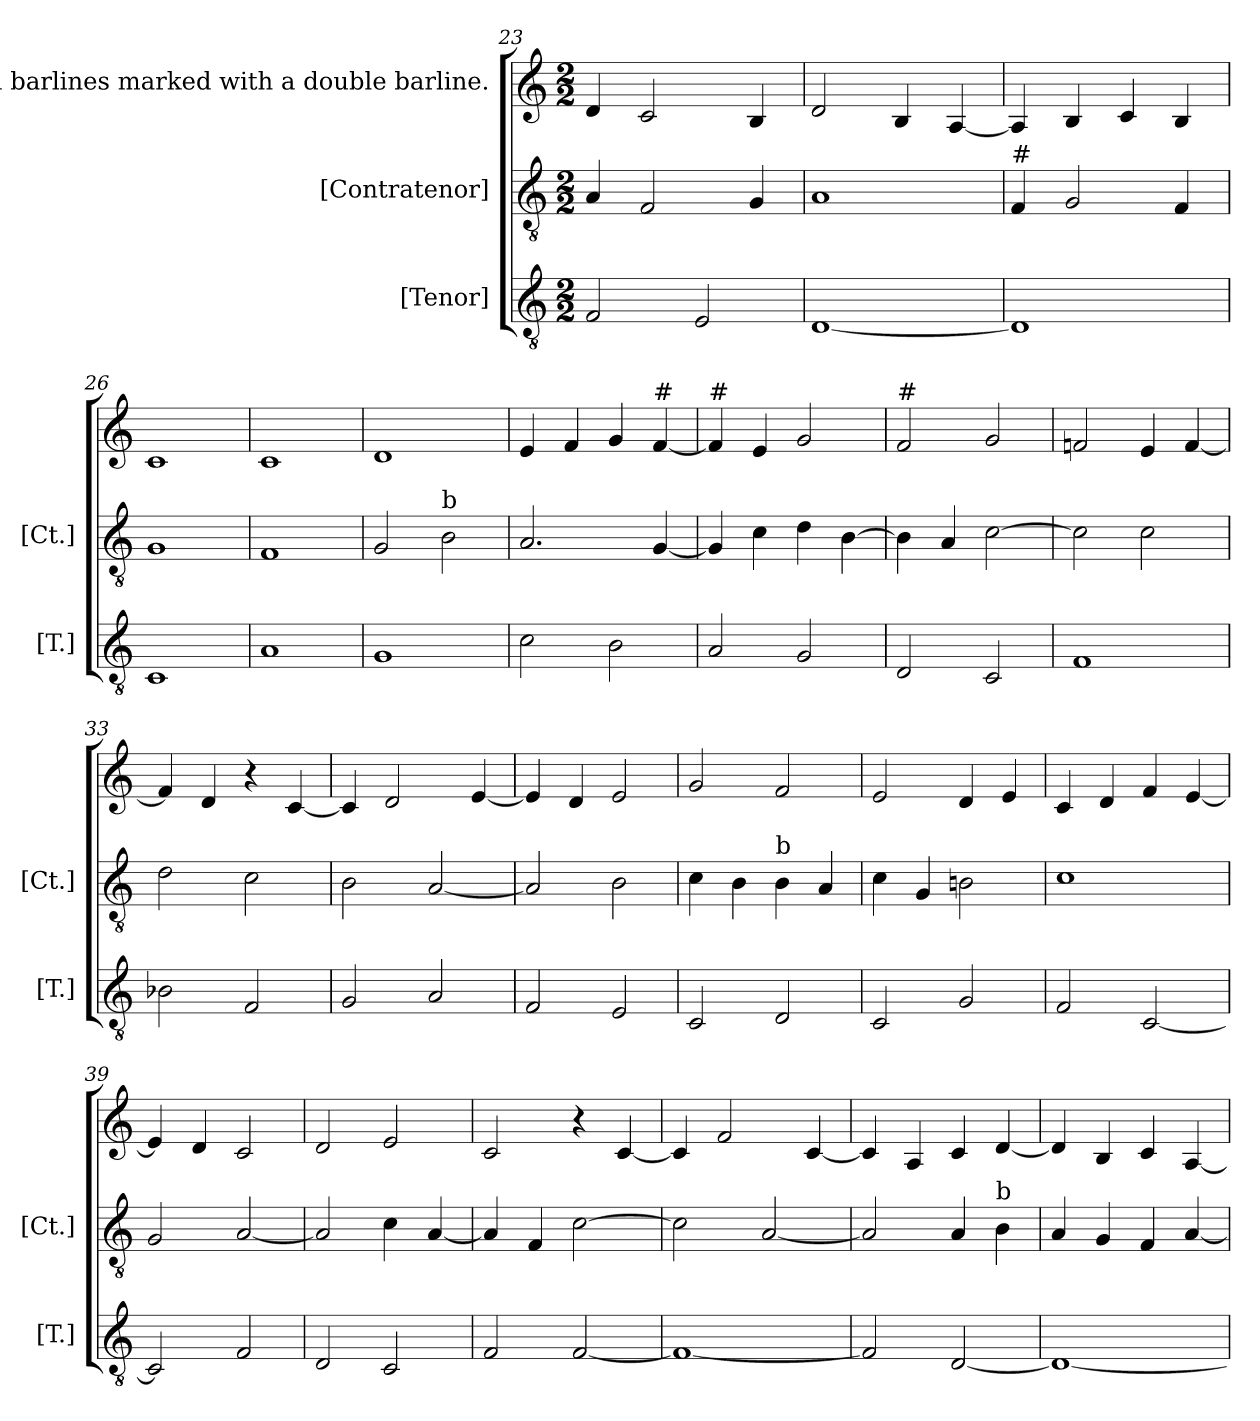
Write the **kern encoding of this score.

**kern	**kern	**kern
*part3	*part2	*part1
*staff3	*staff2	*staff1
*I"[Tenor]	*I"[Contratenor]	*I"Original barlines marked with a double barline.
*I'[T.]	*I'[Ct.]	*
*clefGv2	*clefGv2	*clefG2
*M2/2	*M2/2	*M2/2
=23	=23	=23
2F/	4A/	4d/
.	2F/	2c/
2E/	.	.
.	4G/	4B/
=24	=24	=24
[1D	1A	2d/
.	.	4B/
.	.	[4A/
=25	=25	=25
!	!LO:TX:a:t=#	!
1D]	4F/	4A/]
.	2G/	4B/
.	.	4c/
.	4F/	4B/
=26	=26	=26
1C	1G	1c
!!LO:LB:g=z
=27	=27	=27
1A	1F	1c
=28	=28	=28
1G	2G/	1d
!	!LO:TX:a:t=b	!
.	2B\	.
=29	=29	=29
2c\	2.A/	4e/
.	.	4f/
2B\	.	4g/
!	!	!LO:TX:a:t=#
.	[4G/	[4f/
=30	=30	=30
!	!	!LO:TX:a:t=#
2A/	4G/]	4f/]
.	4c\	4e/
2G/	4d\	2g/
.	[4B\	.
=31	=31	=31
!	!	!LO:TX:a:t=#
2D/	4B\]	2f/
.	4A/	.
2C/	[2c\	2g/
=32	=32	=32
1F	2c\]	2fn/
.	2c\	4e/
.	.	[4f/
=33	=33	=33
2B-X\	2d\	4f/]
.	.	4d/
2F/	2c\	4r
.	.	[4c/
!!LO:LB:g=z
=34	=34	=34
2G/	2B\	4c/]
.	.	2d/
2A/	[2A/	.
.	.	[4e/
=35	=35	=35
2F/	2A/]	4e/]
.	.	4d/
2E/	2B\	2e/
=36	=36	=36
2C/	4c\	2g/
.	4B\	.
!	!LO:TX:a:t=b	!
2D/	4B\	2f/
.	4A/	.
=37	=37	=37
2C/	4c\	2e/
.	4G/	.
2G/	2Bn\	4d/
.	.	4e/
=38	=38	=38
2F/	1c	4c/
.	.	4d/
[2C/	.	4f/
.	.	[4e/
=39	=39	=39
2C/]	2G/	4e/]
.	.	4d/
2F/	[2A/	2c/
!!LO:LB:g=z
=40	=40	=40
2D/	2A/]	2d/
2C/	4c\	2e/
.	[4A/	.
=41	=41	=41
2F/	4A/]	2c/
.	4F/	.
[2F/	[2c\	4r
.	.	[4c/
=42	=42	=42
1F_	2c\]	4c/]
.	.	2f/
.	[2A/	.
.	.	[4c/
=43	=43	=43
2F/]	2A/]	4c/]
.	.	4A/
[2D/	4A/	4c/
!	!LO:TX:a:t=b	!
.	4B\	[4d/
=44	=44	=44
1D_	4A/	4d/]
.	4G/	4B/
.	4F/	4c/
.	[4A/	[4A/
=	=	=
*-	*-	*-
